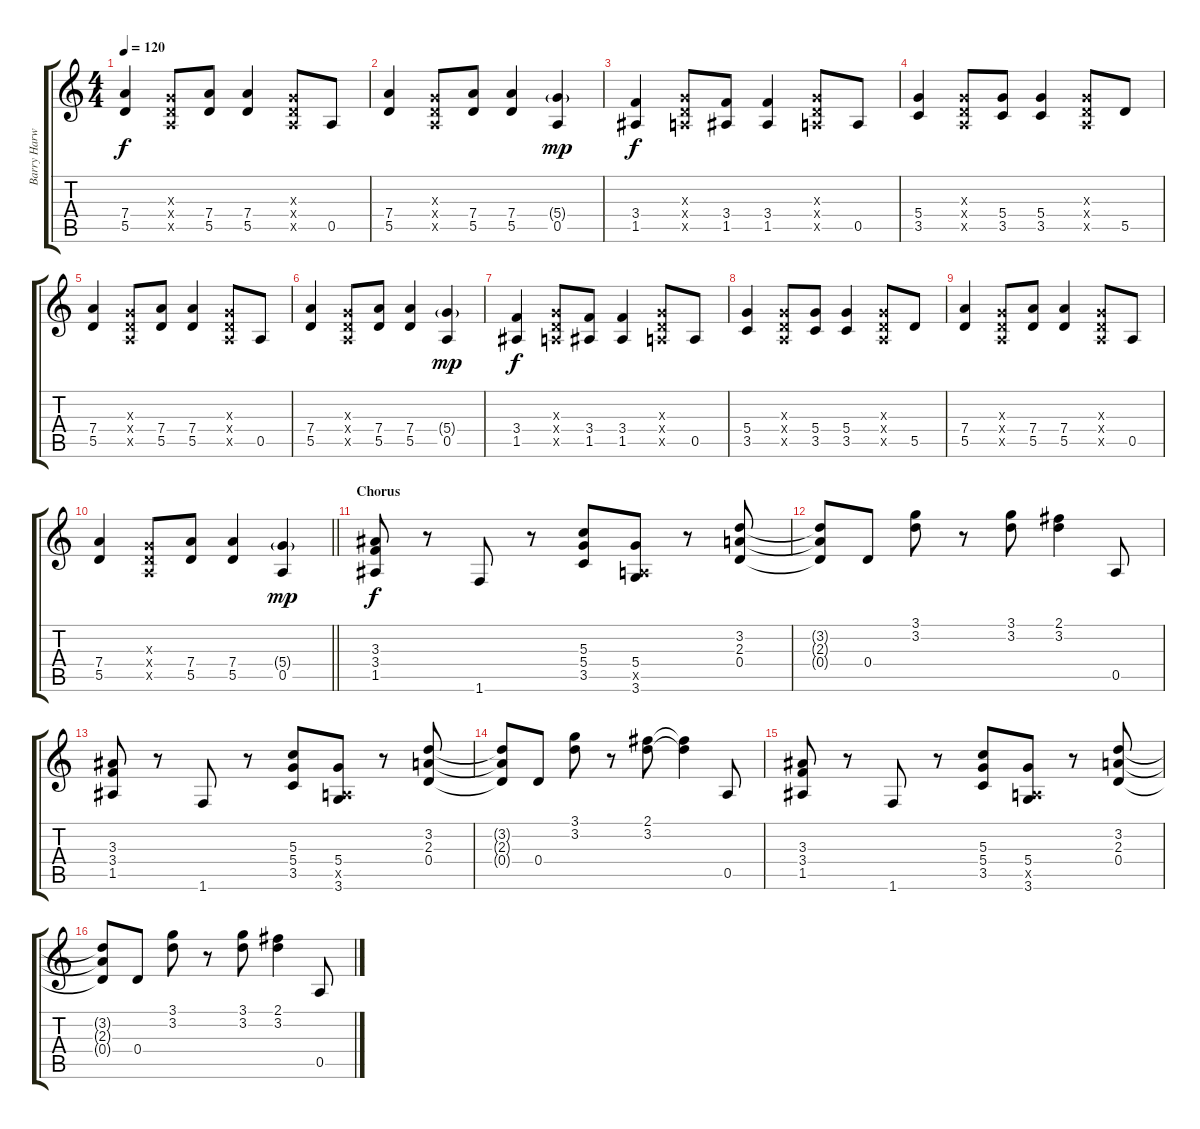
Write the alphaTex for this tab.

\track ("Barry Harwood (Rhythm Guitar)" "Barry Harw") {instrument overdrivenguitar}
\staff {score tabs}
\tuning (E4 B3 G3 D3 A2 E2) {hide}
\ts (4 4)
\tempo 120
\clef g2
\ks c
(7.4 5.5).4{dy f} (0.3{x} 0.4{x} 0.5{x}).8 (7.4 5.5).8 (7.4 5.5).4 (0.3{x} 0.4{x} 0.5{x}).8 0.5.8 |
(7.4 5.5).4 (0.3{x} 0.4{x} 0.5{x}).8 (7.4 5.5).8 (7.4 5.5).4 (5.4{g} 0.5).4{dy mp} |
(3.4 1.5).4{dy f} (0.3{x} 0.4{x} 0.5{x}).8 (3.4 1.5).8 (3.4 1.5).4 (0.3{x} 0.4{x} 0.5{x}).8 0.5.8 |
(5.4 3.5).4 (0.3{x} 0.4{x} 0.5{x}).8 (5.4 3.5).8 (5.4 3.5).4 (0.3{x} 0.4{x} 0.5{x}).8 5.5.8 |
(7.4 5.5).4 (0.3{x} 0.4{x} 0.5{x}).8 (7.4 5.5).8 (7.4 5.5).4 (0.3{x} 0.4{x} 0.5{x}).8 0.5.8 |
(7.4 5.5).4 (0.3{x} 0.4{x} 0.5{x}).8 (7.4 5.5).8 (7.4 5.5).4 (5.4{g} 0.5).4{dy mp} |
(3.4 1.5).4{dy f} (0.3{x} 0.4{x} 0.5{x}).8 (3.4 1.5).8 (3.4 1.5).4 (0.3{x} 0.4{x} 0.5{x}).8 0.5.8 |
(5.4 3.5).4 (0.3{x} 0.4{x} 0.5{x}).8 (5.4 3.5).8 (5.4 3.5).4 (0.3{x} 0.4{x} 0.5{x}).8 5.5.8 |
(7.4 5.5).4 (0.3{x} 0.4{x} 0.5{x}).8 (7.4 5.5).8 (7.4 5.5).4 (0.3{x} 0.4{x} 0.5{x}).8 0.5.8 |
\barLineRight lightlight
(7.4 5.5).4 (0.3{x} 0.4{x} 0.5{x}).8 (7.4 5.5).8 (7.4 5.5).4 (5.4{g} 0.5).4{dy mp} |
\section ("" "Chorus")
(3.3 3.4 1.5).8{dy f} r.8 1.6.8 r.8 (5.3 5.4 3.5).8 (5.4 0.5{x} 3.6).8 r.8 (3.2 2.3 0.4).8 |
(3.2{t} 2.3{t} 0.4{t}).8 0.4.8 (3.1 3.2).8 r.8 (3.1 3.2).8 (2.1 3.2).4 0.5.8 |
(3.3 3.4 1.5).8 r.8 1.6.8 r.8 (5.3 5.4 3.5).8 (5.4 0.5{x} 3.6).8 r.8 (3.2 2.3 0.4).8 |
(3.2{t} 2.3{t} 0.4{t}).8 0.4.8 (3.1 3.2).8 r.8 (2.1 3.2).8 (2.1{t} 3.2{t}).4 0.5.8 |
(3.3 3.4 1.5).8 r.8 1.6.8 r.8 (5.3 5.4 3.5).8 (5.4 0.5{x} 3.6).8 r.8 (3.2 2.3 0.4).8 |
(3.2{t} 2.3{t} 0.4{t}).8 0.4.8 (3.1 3.2).8 r.8 (3.1 3.2).8 (2.1 3.2).4 0.5.8
